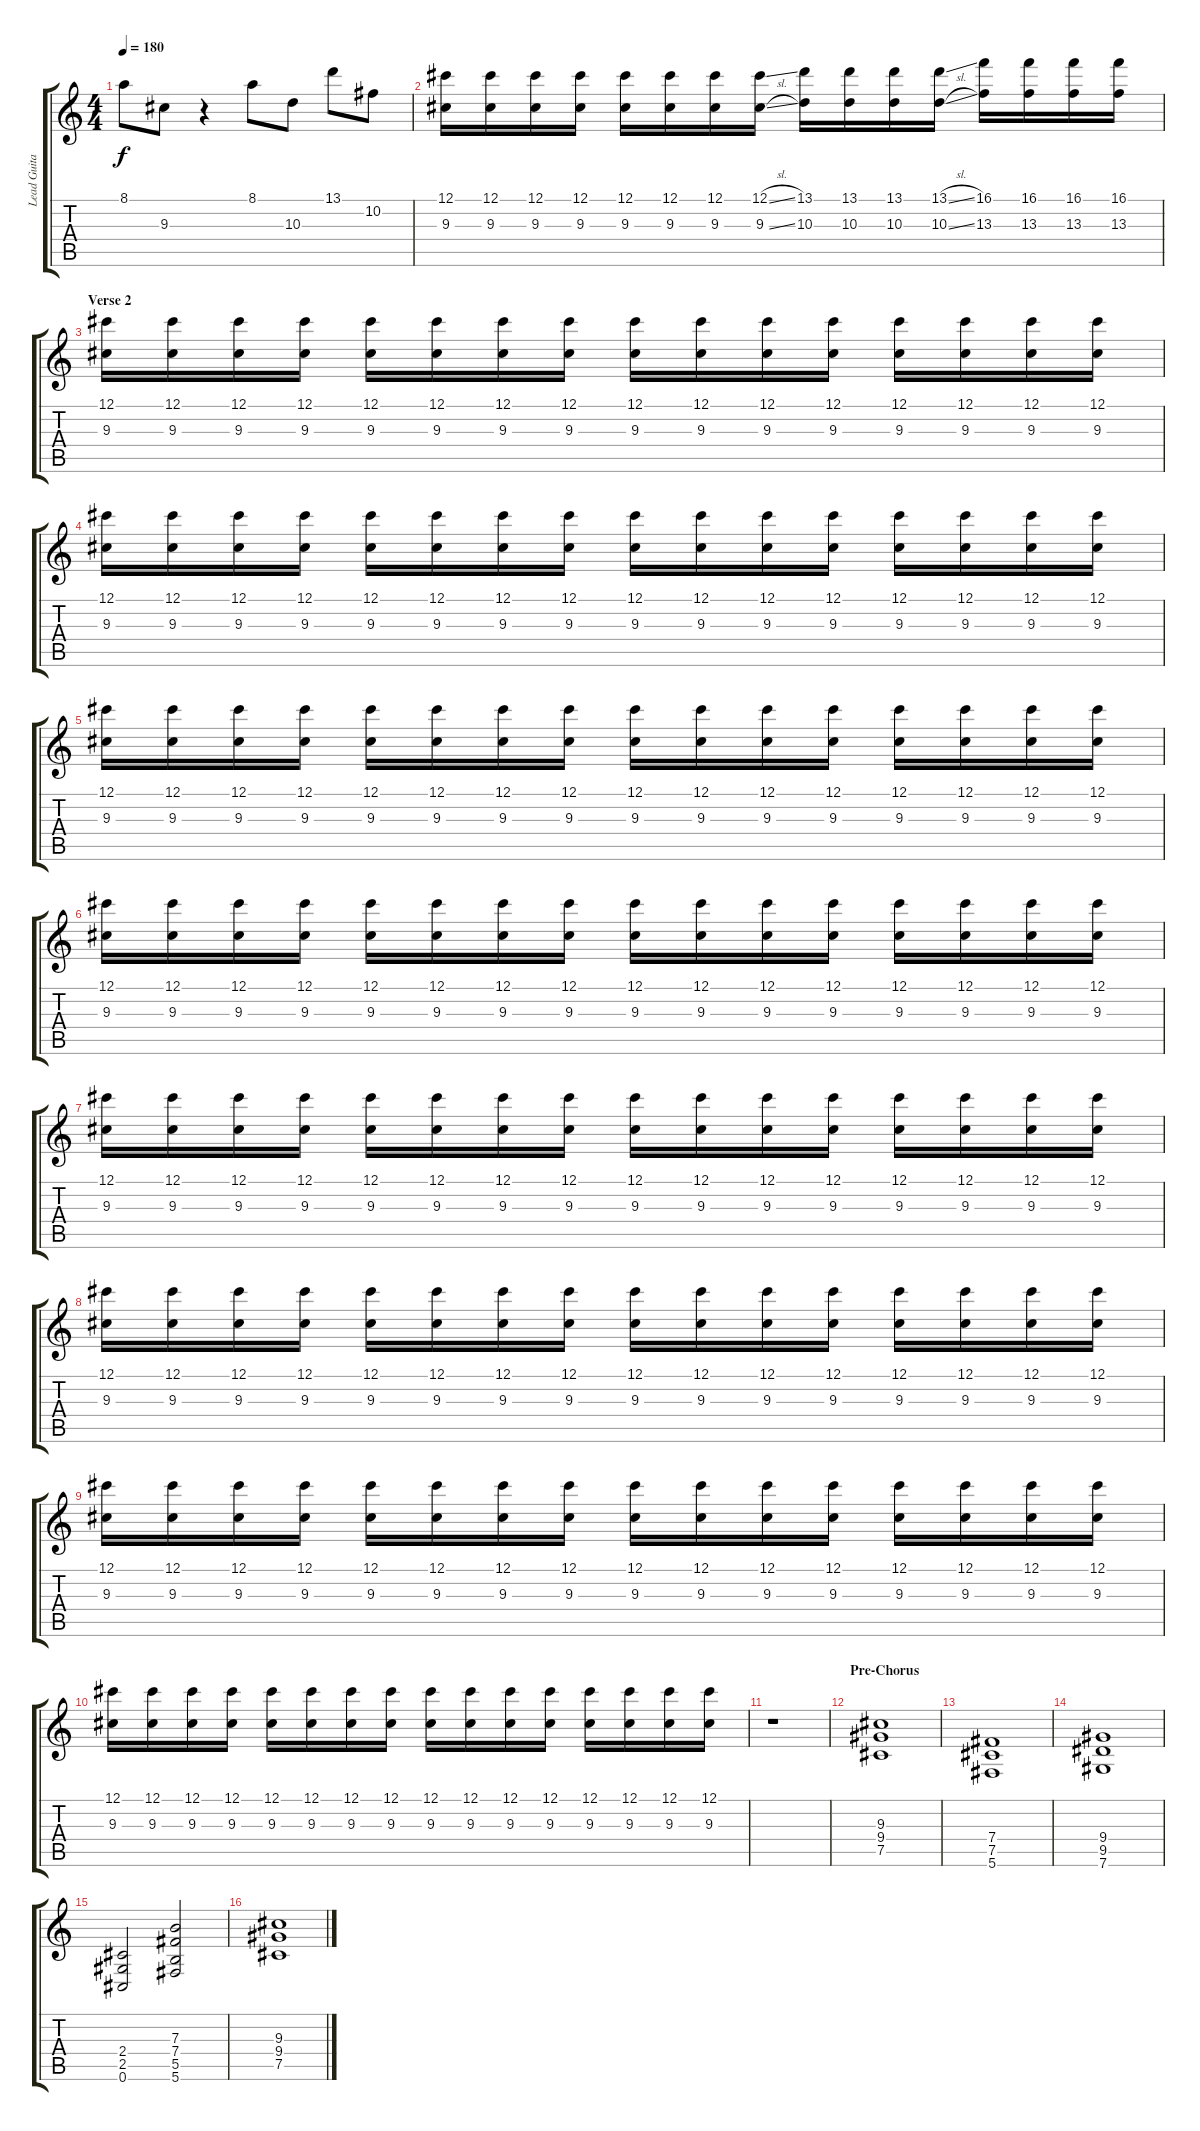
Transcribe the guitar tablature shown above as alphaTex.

\track ("Lead Guitar 1" "Lead Guita") {instrument overdrivenguitar}
\staff {score tabs}
\tuning (Db4 Ab3 E3 B2 Gb2 Db2) {hide}
\ts (4 4)
\tempo 180
\clef g2
\ks c
8.1.8{dy f} 9.3.8 r.4 8.1.8 10.3.8 13.1.8 10.2.8 |
(12.1 9.3).16{volume 10} (12.1 9.3).16 (12.1 9.3).16 (12.1 9.3).16 (12.1 9.3).16 (12.1 9.3).16 (12.1 9.3).16 (12.1{sl} 9.3{sl}).16 (13.1 10.3).16 (13.1 10.3).16 (13.1 10.3).16 (13.1{sl} 10.3{sl}).16 (16.1 13.3).16 (16.1 13.3).16 (16.1 13.3).16 (16.1 13.3).16 |
\section ("" "Verse 2")
(12.1 9.3).16 (12.1 9.3).16 (12.1 9.3).16 (12.1 9.3).16 (12.1 9.3).16 (12.1 9.3).16 (12.1 9.3).16 (12.1 9.3).16 (12.1 9.3).16 (12.1 9.3).16 (12.1 9.3).16 (12.1 9.3).16 (12.1 9.3).16 (12.1 9.3).16 (12.1 9.3).16 (12.1 9.3).16 |
(12.1 9.3).16 (12.1 9.3).16 (12.1 9.3).16 (12.1 9.3).16 (12.1 9.3).16 (12.1 9.3).16 (12.1 9.3).16 (12.1 9.3).16 (12.1 9.3).16 (12.1 9.3).16 (12.1 9.3).16 (12.1 9.3).16 (12.1 9.3).16 (12.1 9.3).16 (12.1 9.3).16 (12.1 9.3).16 |
(12.1 9.3).16 (12.1 9.3).16 (12.1 9.3).16 (12.1 9.3).16 (12.1 9.3).16 (12.1 9.3).16 (12.1 9.3).16 (12.1 9.3).16 (12.1 9.3).16 (12.1 9.3).16 (12.1 9.3).16 (12.1 9.3).16 (12.1 9.3).16 (12.1 9.3).16 (12.1 9.3).16 (12.1 9.3).16 |
(12.1 9.3).16 (12.1 9.3).16 (12.1 9.3).16 (12.1 9.3).16 (12.1 9.3).16 (12.1 9.3).16 (12.1 9.3).16 (12.1 9.3).16 (12.1 9.3).16 (12.1 9.3).16 (12.1 9.3).16 (12.1 9.3).16 (12.1 9.3).16 (12.1 9.3).16 (12.1 9.3).16 (12.1 9.3).16 |
(12.1 9.3).16 (12.1 9.3).16 (12.1 9.3).16 (12.1 9.3).16 (12.1 9.3).16 (12.1 9.3).16 (12.1 9.3).16 (12.1 9.3).16 (12.1 9.3).16 (12.1 9.3).16 (12.1 9.3).16 (12.1 9.3).16 (12.1 9.3).16 (12.1 9.3).16 (12.1 9.3).16 (12.1 9.3).16 |
(12.1 9.3).16 (12.1 9.3).16 (12.1 9.3).16 (12.1 9.3).16 (12.1 9.3).16 (12.1 9.3).16 (12.1 9.3).16 (12.1 9.3).16 (12.1 9.3).16 (12.1 9.3).16 (12.1 9.3).16 (12.1 9.3).16 (12.1 9.3).16 (12.1 9.3).16 (12.1 9.3).16 (12.1 9.3).16 |
(12.1 9.3).16 (12.1 9.3).16 (12.1 9.3).16 (12.1 9.3).16 (12.1 9.3).16 (12.1 9.3).16 (12.1 9.3).16 (12.1 9.3).16 (12.1 9.3).16 (12.1 9.3).16 (12.1 9.3).16 (12.1 9.3).16 (12.1 9.3).16 (12.1 9.3).16 (12.1 9.3).16 (12.1 9.3).16 |
(12.1 9.3).16 (12.1 9.3).16 (12.1 9.3).16 (12.1 9.3).16 (12.1 9.3).16 (12.1 9.3).16 (12.1 9.3).16 (12.1 9.3).16 (12.1 9.3).16 (12.1 9.3).16 (12.1 9.3).16 (12.1 9.3).16 (12.1 9.3).16 (12.1 9.3).16 (12.1 9.3).16 (12.1 9.3).16 |
r.1 |
\section ("" "Pre-Chorus")
(9.3 9.4 7.5).1 |
(7.4 7.5 5.6).1 |
(9.4 9.5 7.6).1 |
(2.4 2.5 0.6).2 (7.3 7.4 5.5 5.6).2 |
(9.3 9.4 7.5).1
